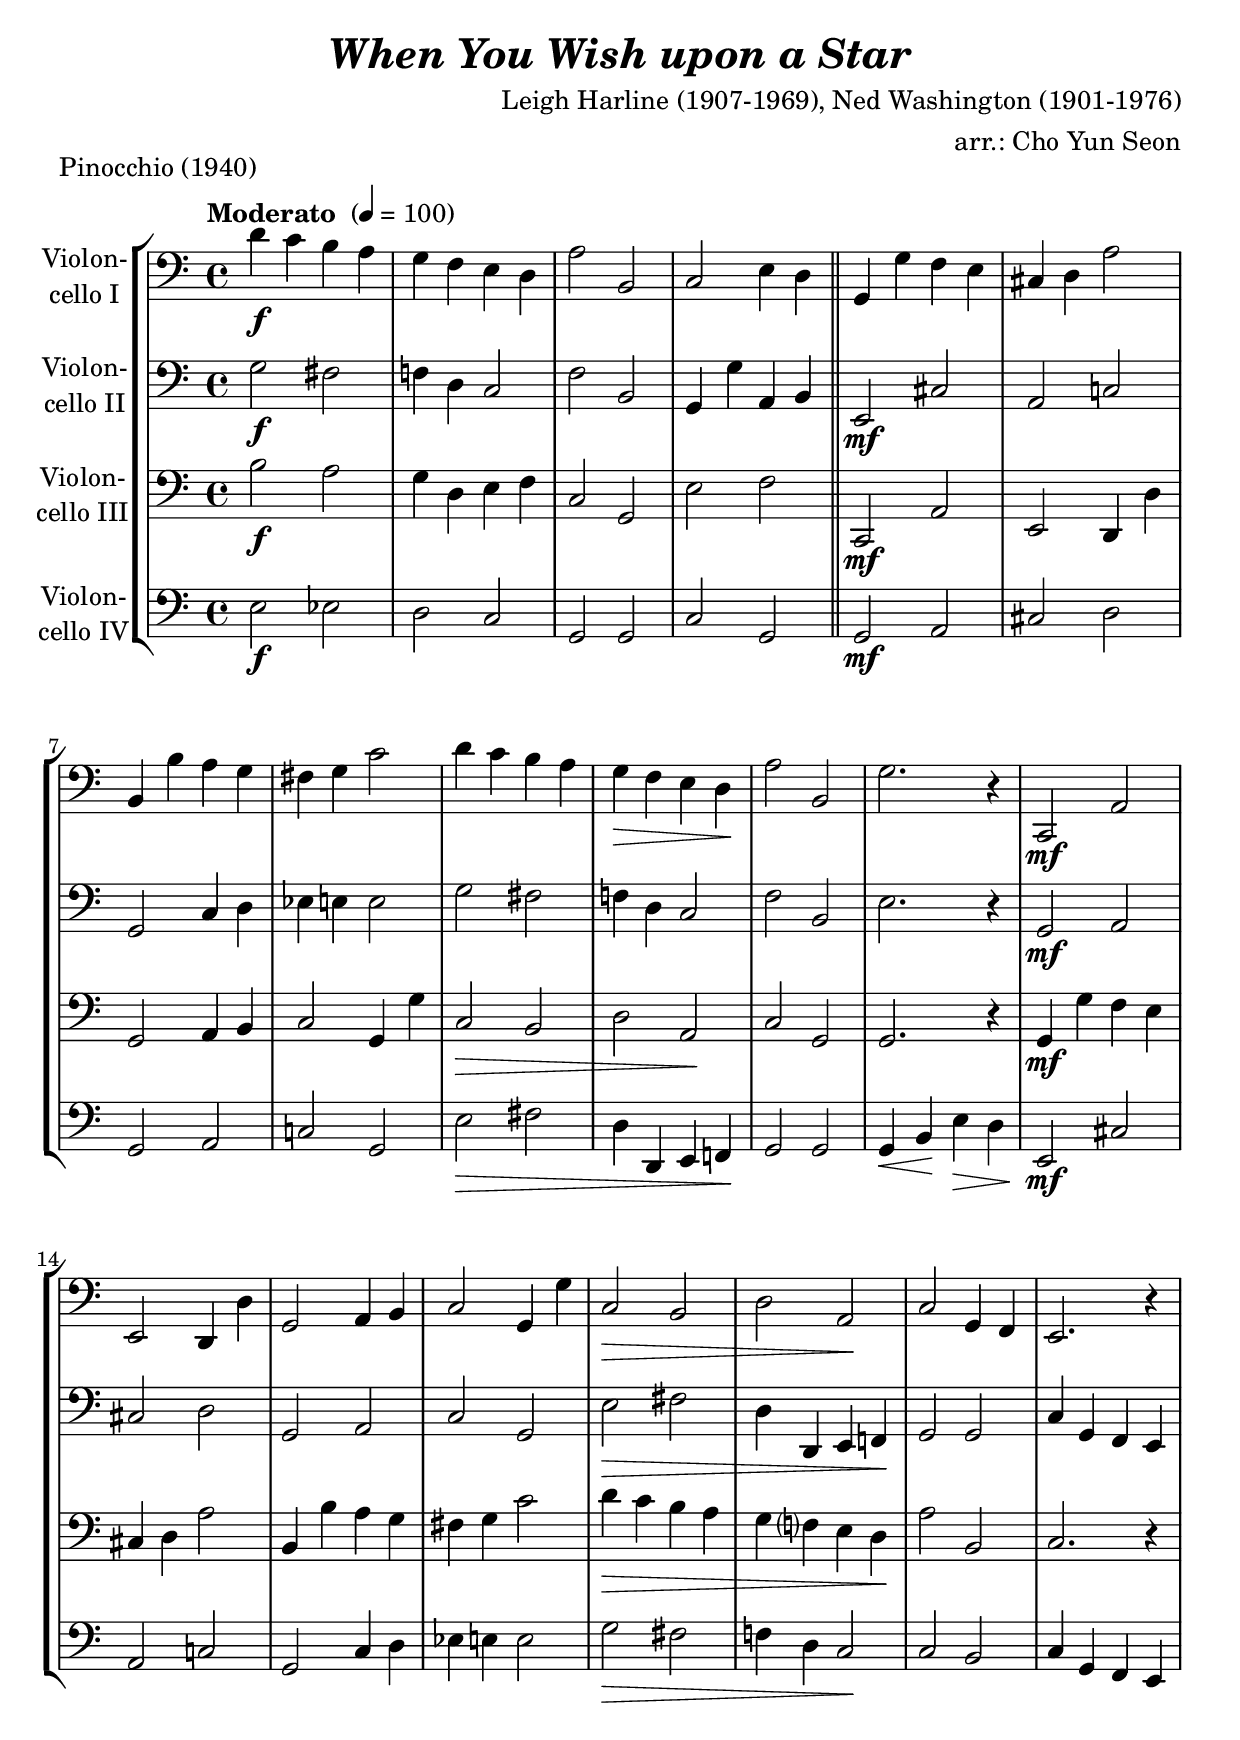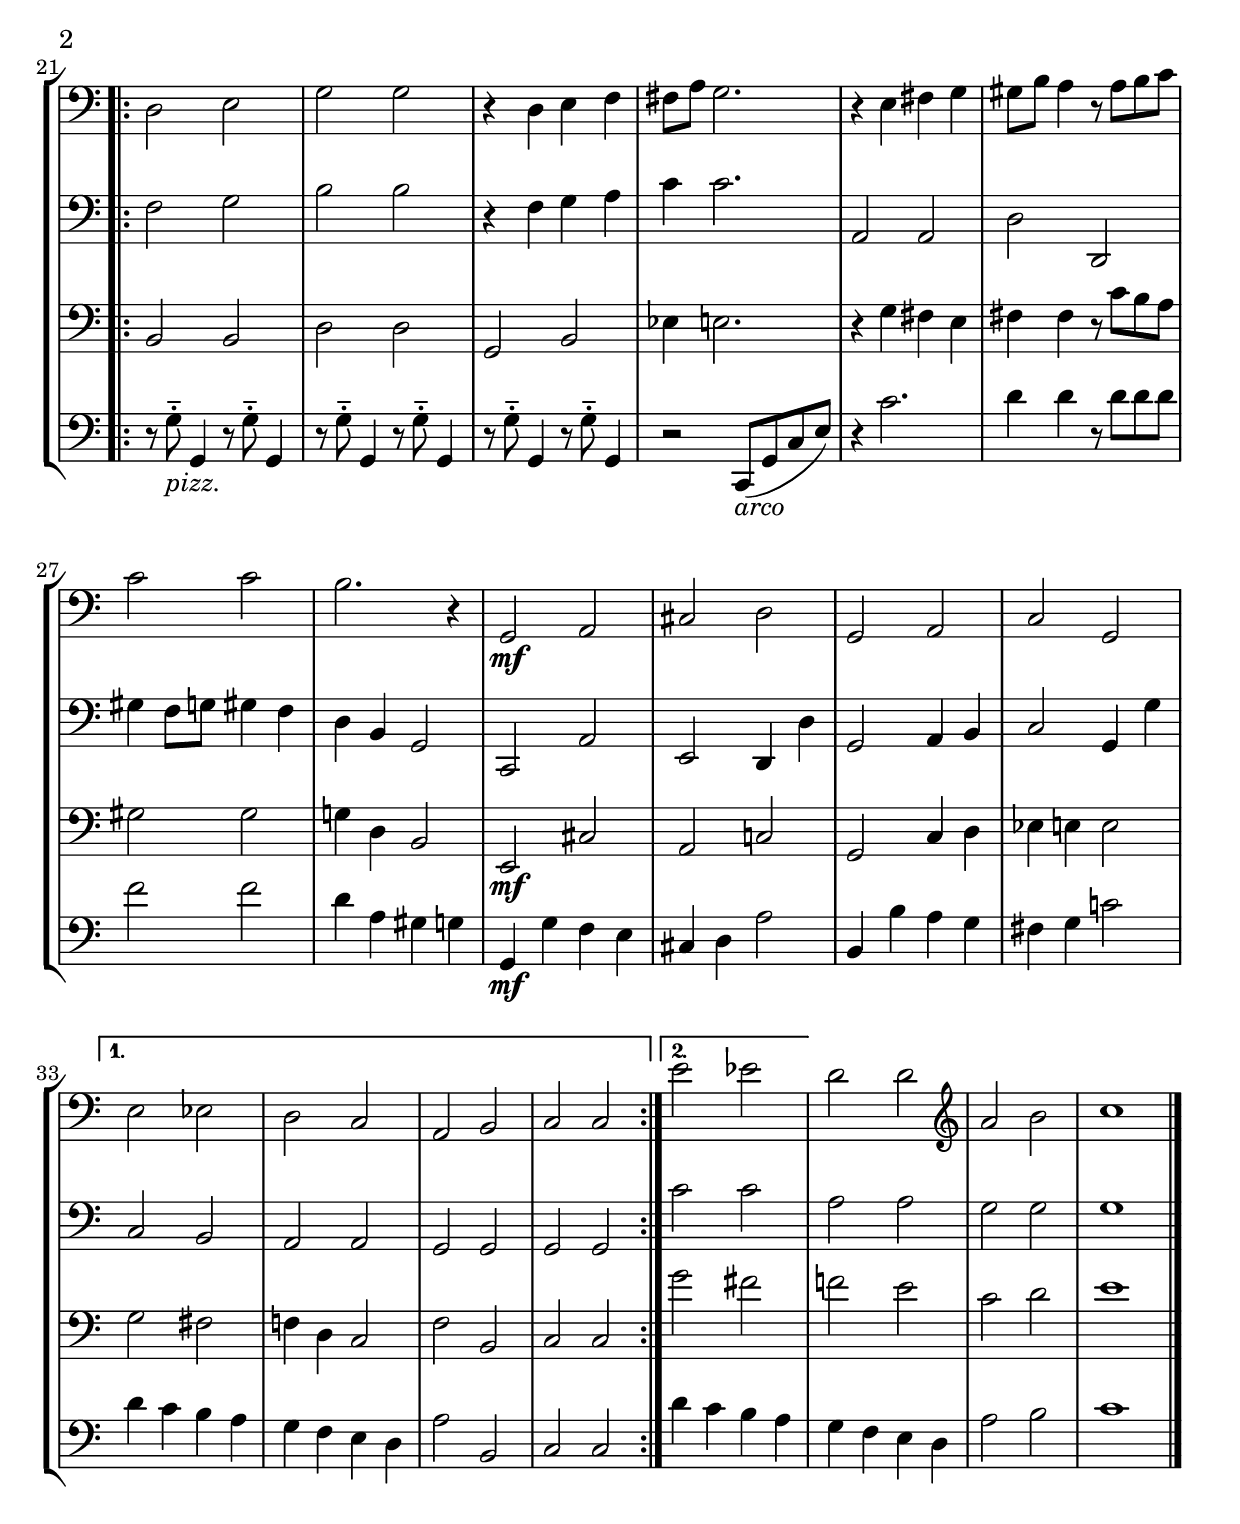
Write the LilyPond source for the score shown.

\version "2.18.2"
\include "deutsch.ly"

#(set-global-staff-size 22.75)

\header {
  title     = \markup \bold \italic "When You Wish upon a Star"
  composer  = "Leigh Harline (1907-1969), Ned Washington (1901-1976)"
  arranger  = "arr.: Cho Yun Seon"
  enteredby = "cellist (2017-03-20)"
  piece = "Pinocchio (1940)"
}

voiceconsts = {
  \key c \major
  \time 4/4
  \clef "bass"
%  \numericTimeSignature
  \compressFullBarRests
  \tempo "Moderato " 4=100
}

%mihi = "clarinet"
mist = "string ensemble 1"
%miba = "drawbar organ"
miba = "bassoon"

arco = \markup \italic "arco"
pizz = \markup \italic "pizz."

va = \relative c' {
  \voiceconsts

  d4\f c h a
  g f e d
  a'2 h,
  c e4 d \bar "||"
  g, g' f e
  cis d a'2
  h,4 h' a g
  fis g c2
  d4 c h a

  g\> f e d\!
  a'2 h,
  g'2. r4
  c,,2\mf a'
  e d4 d'
  g,2 a4 h
  c2 g4 g'
  c,2\> h
  d a\!
  c g4 f
  e2. r4

  \repeat volta 2 {
    d'2 e
    g g
    r4 d e f
    fis8 a g2.
    r4 e fis g
    gis8 h a4 r8 a h c
    c2 c
    h2. r4
    g,2\mf a
    cis d
    g, a
    c g
  }
  \alternative {
    { e' es | d c | a h | c c }
    { e' es }
  }
  d d \clef "treble"
  a' h
  c1 \bar "|."
}

vb = \relative c' {
  \voiceconsts

  g2\f fis
  f!4 d c2
  f h,
  g4 g' a, h \bar "||"
  e,2\mf cis'
  a c!
  g c4 d
  es e e2
  g fis
  f!4 d c2
  f h,

  e2. r4
  g,2\mf a
  cis d
  g, a
  c g
  e'\> fis
  d4 d, e f!\!
  g2 g
  c4 g f e
  \repeat volta 2 {
    f'2 g
    h h

    r4 f g a
    c c2.
    a,2 a
    d d,
    gis'4 f8 g gis4 f
    d h g2
    c, a'
    e d4 d'
    g,2 a4 h
    c2 g4 g'
  }
  \alternative {
    { c,2 h | a a | g g | g g }
    { c' c }
  }
  a a
  g g
  g1 \bar "|."
}

vc = \relative c' {
  \voiceconsts

  h2\f a
  g4 d e f
  c2 g
  e' f \bar "||"
  c,\mf a'
  e d4 d'
  g,2 a4 h
  c2 g4 g'
  c,2\> h
  d a\!
  c g
  g2. r4

  g4\mf g' f e
  cis d a'2
  h,4 h' a g
  fis g c2
  d4\> c h a
  g f? e d\!
  a'2 h,
  c2. r4
  \repeat volta 2 {
    h2 h
    d d
    g, h

    es4 e2.
    r4 g fis e
    fis fis r8 c' h a
    gis2 gis
    g!4 d h2
    e,\mf cis'
    a c!
    g c4 d
    es e e2
  }
  \alternative {
    { g fis | f!4 d c2 | f h, | c c }
    { g'' fis }
  }
  f! e
  c d
  e1 \bar "|."
}

vd = \relative c {
  \voiceconsts

  e2\f es
  d c
  g g
  c g \bar "||"
  g\mf a
  cis d
  g, a
  c! g
  e'\> fis
  d4 d, e f!\!
  g2 g

  g4\< h\! e\> d
  e,2\!\mf cis'
  a c!
  g c4 d
  es e e2
  g\> fis
  f!4 d c2\!
  c h
  c4 g f e
  \repeat volta 2 {
    r8 g'---._\pizz g,4 r8 g'---. g,4

    r8 g'---. g,4 r8 g'---. g,4
    r8 g'---. g,4 r8 g'---. g,4
    r2 c,8(_\arco g' c e)
    r4 c'2.
    d4 d r8 d d d
    f2 f
    d4 a gis g
    g,\mf g' f e

    cis d a'2
    h,4 h' a g
    fis g c!2
  }
  \alternative {
    { d4 c h a | g f e d | a'2 h, | c c }
    { d'4 c h a }
  }
  g f e d
  a'2 h
  c1 \bar "|."
}


music = \new StaffGroup <<
      \new Staff {
        \set Staff.midiInstrument = \miba
        \set Staff.instrumentName = \markup \center-column { "Violon-" "cello I" }
        \transpose c c { \va }
      }

      \new Staff {
        \set Staff.midiInstrument = \miba
        \set Staff.instrumentName = \markup \center-column { "Violon-" "cello II" }
        \transpose c c { \vb }
      }

      \new Staff {
        \set Staff.midiInstrument = \miba
        \set Staff.instrumentName = \markup \center-column { "Violon-" "cello III" }
        \transpose c c { \vc }
      }

      \new Staff {
        \set Staff.midiInstrument = \miba
        \set Staff.instrumentName = \markup \center-column { "Violon-" "cello IV" }
        \transpose c c { \vd }
      }
>>

\book {
  \score {
   \music
    \layout {}
  }

  \score {
    \unfoldRepeats \music

    \midi {
      \context {
        \Score
      }
    }
  }
}
